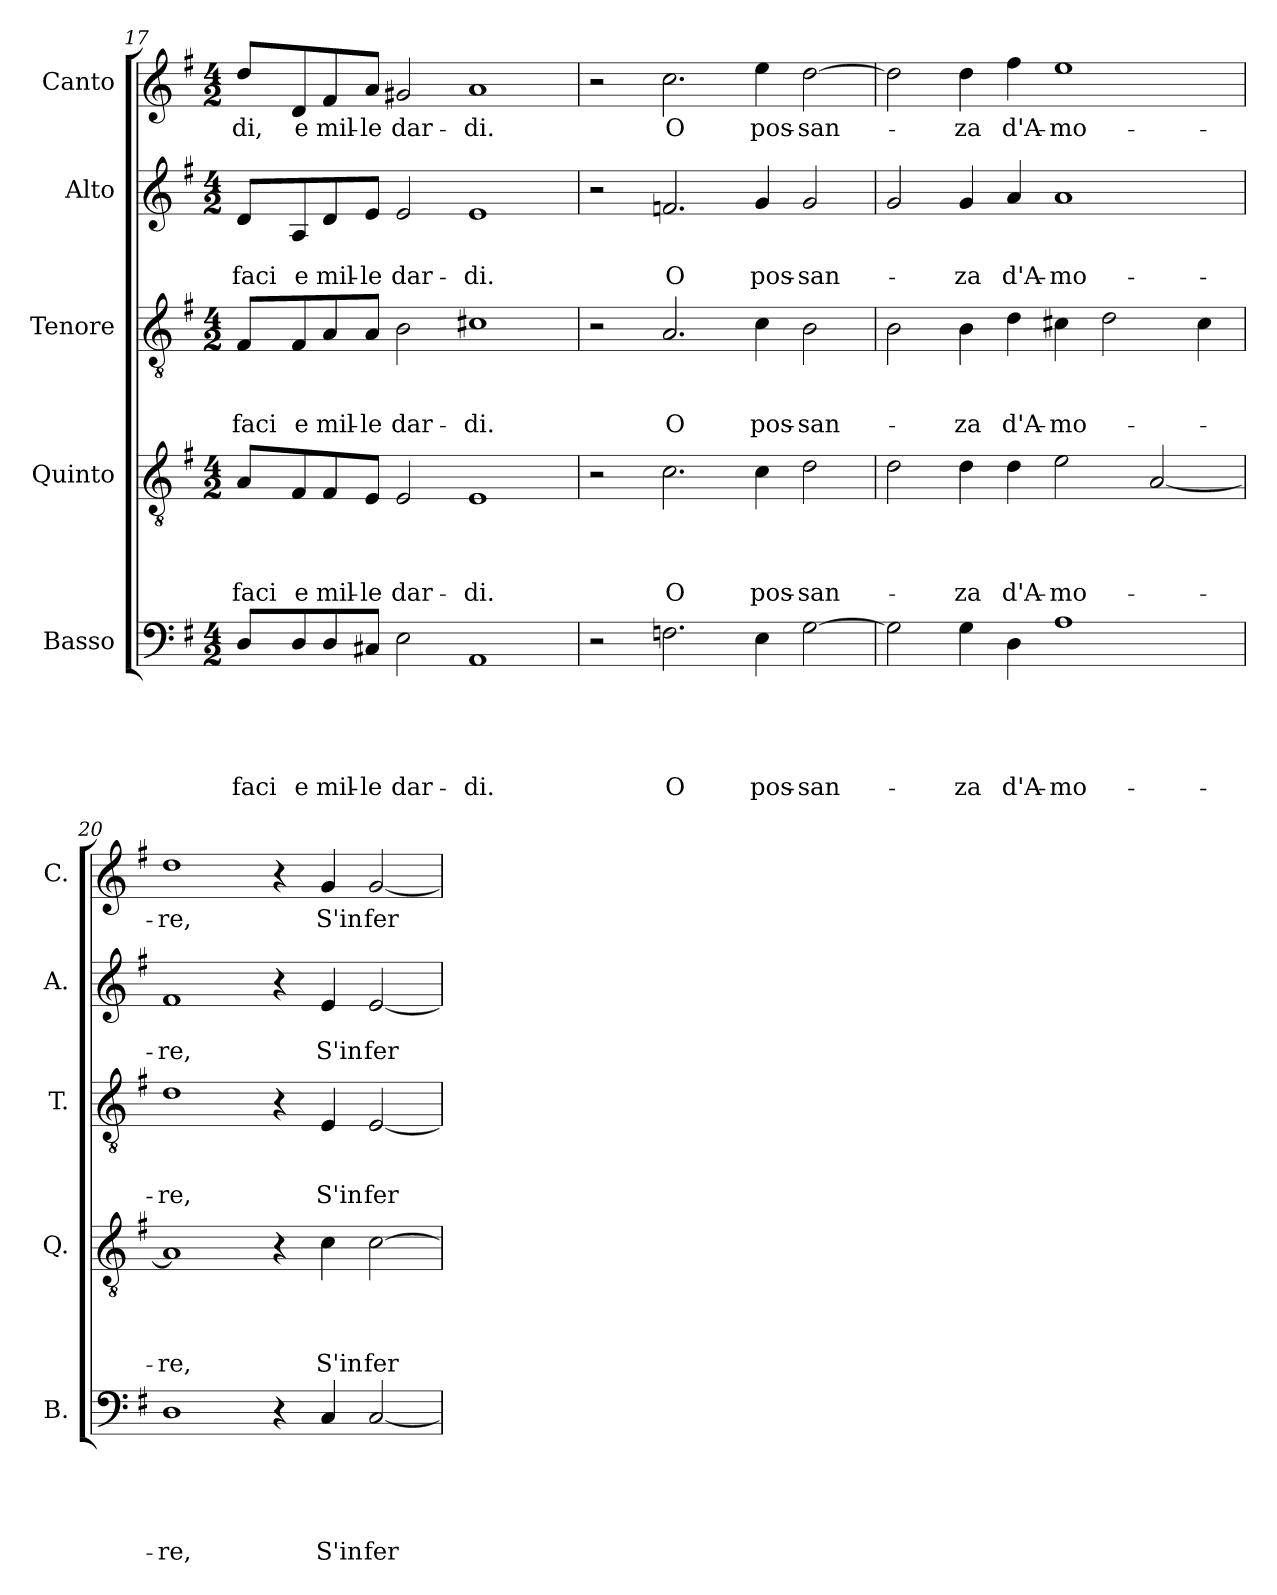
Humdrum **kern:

**kern	**text	**text	**text	**text	**text	**kern	**text	**text	**text	**text	**kern	**text	**text	**text	**kern	**text	**text	**kern	**text
*part5	*part5	*part5	*part5	*part5	*part5	*part4	*part4	*part4	*part4	*part4	*part3	*part3	*part3	*part3	*part2	*part2	*part2	*part1	*part1
*staff5	*staff5	*staff5	*staff5	*staff5	*staff5	*staff4	*staff4	*staff4	*staff4	*staff4	*staff3	*staff3	*staff3	*staff3	*staff2	*staff2	*staff2	*staff1	*staff1
*I"Basso	*	*	*	*	*	*I"Quinto	*	*	*	*	*I"Tenore	*	*	*	*I"Alto	*	*	*I"Canto	*
*I'B.	*	*	*	*	*	*I'Q.	*	*	*	*	*I'T.	*	*	*	*I'A.	*	*	*I'C.	*
*clefF4	*	*	*	*	*	*clefGv2	*	*	*	*	*clefGv2	*	*	*	*clefG2	*	*	*clefG2	*
*k[f#]	*	*	*	*	*	*k[f#]	*	*	*	*	*k[f#]	*	*	*	*k[f#]	*	*	*k[f#]	*
*G:	*	*	*	*	*	*G:	*	*	*	*	*G:	*	*	*	*G:	*	*	*G:	*
*M4/2	*	*	*	*	*	*M4/2	*	*	*	*	*M4/2	*	*	*	*M4/2	*	*	*M4/2	*
=17	=17	=17	=17	=17	=17	=17	=17	=17	=17	=17	=17	=17	=17	=17	=17	=17	=17	=17	=17
!	!	!	!	!	!LO:LY:b	!	!	!	!	!LO:LY:b	!	!	!	!LO:LY:b	!	!	!LO:LY:b	!	!LO:LY:b
8D/L	.	.	.	.	fa­ci	8A/L	.	.	.	fa­ci	8F#/L	.	.	fa­ci	8d/L	.	fa­ci	8dd/L	-di,
!	!	!	!	!	!LO:LY:b	!	!	!	!	!LO:LY:b	!	!	!	!LO:LY:b	!	!	!LO:LY:b	!	!LO:LY:b
8D/	.	.	.	.	e	8F#/	.	.	.	e	8F#/	.	.	e	8A/	.	e	8d/	e
!	!	!	!	!	!LO:LY:b	!	!	!	!	!LO:LY:b	!	!	!	!LO:LY:b	!	!	!LO:LY:b	!	!LO:LY:b
8D/	.	.	.	.	mil-	8F#/	.	.	.	mil-	8A/	.	.	mil-	8d/	.	mil-	8f#/	mil-
!	!	!	!	!	!LO:LY:b:rj	!	!	!	!	!LO:LY:b:rj	!	!	!	!LO:LY:b:rj	!	!	!LO:LY:b:rj	!	!LO:LY:b:rj
8C#X/J	.	.	.	.	-le	8E/J	.	.	.	-le	8A/J	.	.	-le	8e/J	.	-le	8a/J	-le
!	!	!	!	!	!LO:LY:b	!	!	!	!	!LO:LY:b	!	!	!	!LO:LY:b	!	!	!LO:LY:b	!	!LO:LY:b
2E\	.	.	.	.	dar-	2E/	.	.	.	dar-	2B\	.	.	dar-	2e/	.	dar-	2g#X/	dar-
!	!	!	!	!	!LO:LY:b	!	!	!	!	!LO:LY:b	!	!	!	!LO:LY:b	!	!	!LO:LY:b	!	!LO:LY:b
1AA	.	.	.	.	-di.	1E	.	.	.	-di.	1c#X	.	.	-di.	1e	.	-di.	1a	-di.
=18	=18	=18	=18	=18	=18	=18	=18	=18	=18	=18	=18	=18	=18	=18	=18	=18	=18	=18	=18
2r	.	.	.	.	.	2r	.	.	.	.	2r	.	.	.	2r	.	.	2r	.
!	!	!	!	!	!LO:LY:b	!	!	!	!	!LO:LY:b	!	!	!	!LO:LY:b	!	!	!LO:LY:b	!	!LO:LY:b
2.Fn\	.	.	.	.	O	2.c\	.	.	.	O	2.A/	.	.	O	2.fn/	.	O	2.cc\	O
!	!	!	!	!	!LO:LY:b	!	!	!	!	!LO:LY:b	!	!	!	!LO:LY:b	!	!	!LO:LY:b	!	!LO:LY:b
4E\	.	.	.	.	pos-	4c\	.	.	.	pos-	4c\	.	.	pos-	4g/	.	pos-	4ee\	pos-
!	!	!	!	!	!LO:LY:b	!	!	!	!	!LO:LY:b	!	!	!	!LO:LY:b	!	!	!LO:LY:b	!	!LO:LY:b
[<2G\	.	.	.	.	-san-	2d\	.	.	.	-san-	2B\	.	.	-san-	2g/	.	-san-	[<2dd\	-san-
!!LO:LB:g=z
=19	=19	=19	=19	=19	=19	=19	=19	=19	=19	=19	=19	=19	=19	=19	=19	=19	=19	=19	=19
2G\]	.	.	.	.	.	2d\	.	.	.	.	2B\	.	.	.	2g/	.	.	2dd\]	.
!	!	!	!	!	!LO:LY:b	!	!	!	!	!LO:LY:b	!	!	!	!LO:LY:b	!	!	!LO:LY:b	!	!LO:LY:b
4G\	.	.	.	.	-za	4d\	.	.	.	-za	4B\	.	.	-za	4g/	.	-za	4dd\	-za
!	!	!	!	!	!LO:LY:b	!	!	!	!	!LO:LY:b	!	!	!	!LO:LY:b	!	!	!LO:LY:b	!	!LO:LY:b
4D\	.	.	.	.	d'A-	4d\	.	.	.	d'A-	4d\	.	.	d'A-	4a/	.	d'A-	4ff#\	d'A-
!	!	!	!	!	!LO:LY:b:rj	!	!	!	!	!LO:LY:b:rj	!	!	!	!LO:LY:b:rj	!	!	!LO:LY:b:rj	!	!LO:LY:b:rj
1A	.	.	.	.	-mo-	2e\	.	.	.	-mo-	4c#X\	.	.	-mo-	1a	.	-mo-	1ee	-mo-
.	.	.	.	.	.	.	.	.	.	.	2d\	.	.	.	.	.	.	.	.
.	.	.	.	.	.	[<2A/	.	.	.	.	.	.	.	.	.	.	.	.	.
.	.	.	.	.	.	.	.	.	.	.	4c#\	.	.	.	.	.	.	.	.
=20	=20	=20	=20	=20	=20	=20	=20	=20	=20	=20	=20	=20	=20	=20	=20	=20	=20	=20	=20
!	!	!	!	!	!LO:LY:b	!	!	!	!	!LO:LY:b	!	!	!	!LO:LY:b	!	!	!LO:LY:b	!	!LO:LY:b
1D	.	.	.	.	-re,	1A]	.	.	.	-re,	1d	.	.	-re,	1f#	.	-re,	1dd	-re,
4r	.	.	.	.	.	4r	.	.	.	.	4r	.	.	.	4r	.	.	4r	.
!	!	!	!	!	!LO:LY:b	!	!	!	!	!LO:LY:b	!	!	!	!LO:LY:b	!	!	!LO:LY:b	!	!LO:LY:b
4C/	.	.	.	.	S'in	4c\	.	.	.	S'in	4E/	.	.	S'in	4e/	.	S'in	4g/	S'in
!	!	!	!	!	!LO:LY:b	!	!	!	!	!LO:LY:b	!	!	!	!LO:LY:b	!	!	!LO:LY:b	!	!LO:LY:b
[<2C/	.	.	.	.	fer-	[>2c\	.	.	.	fer-	[<2E/	.	.	fer-	[<2e/	.	fer-	[<2g/	fer-
=	=	=	=	=	=	=	=	=	=	=	=	=	=	=	=	=	=	=	=
*-	*-	*-	*-	*-	*-	*-	*-	*-	*-	*-	*-	*-	*-	*-	*-	*-	*-	*-	*-
